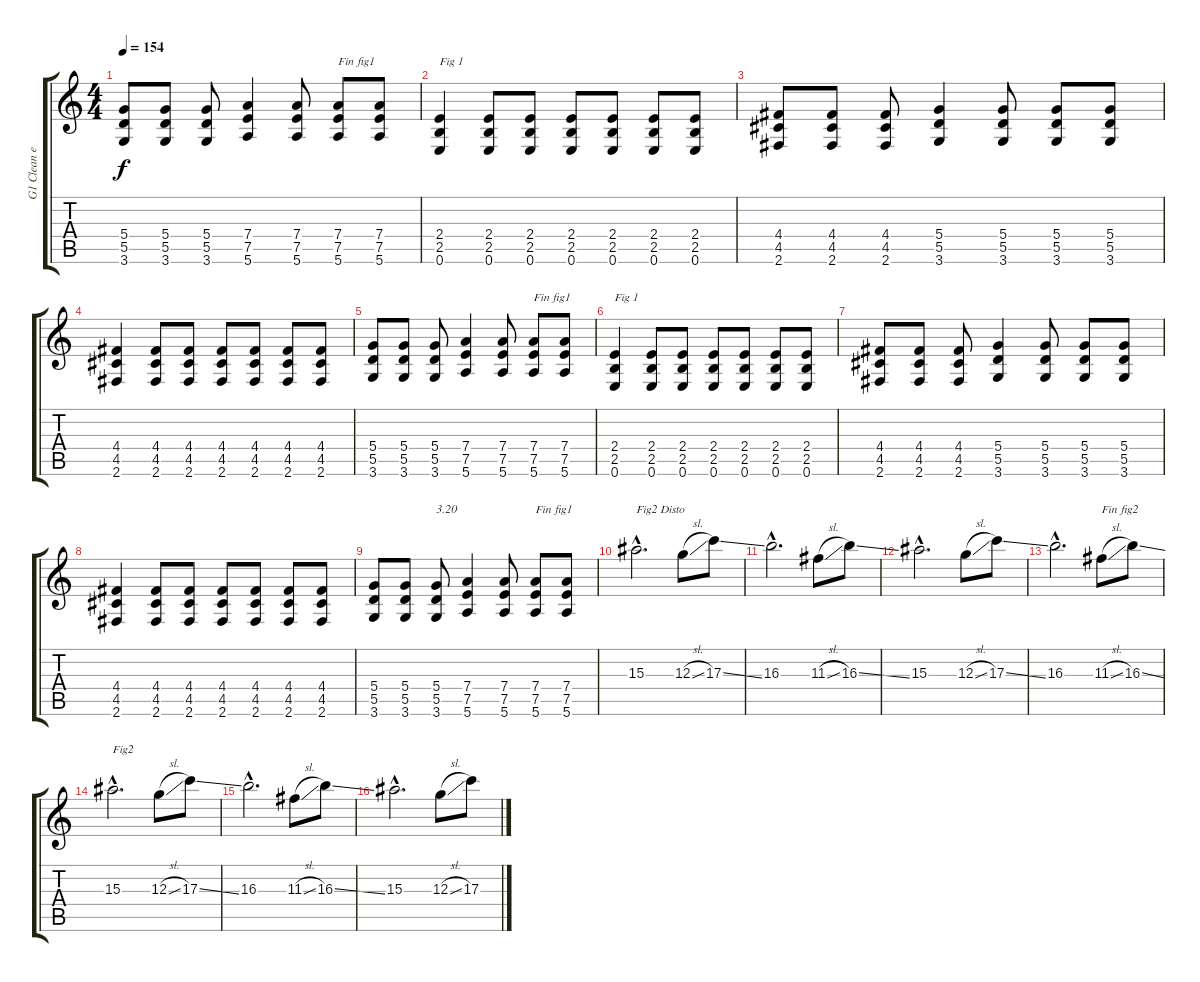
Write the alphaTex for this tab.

\track ("G1 Clean et Disto" "G1 Clean e") {instrument acousticguitarsteel}
\staff {score tabs}
\tuning (E4 B3 G3 D3 A2 E2) {hide}
\ts (4 4)
\tempo 154
\clef g2
\ks c
(5.4 5.5 3.6).8{dy f} (5.4 5.5 3.6).8 (5.4 5.5 3.6).8 (7.4 7.5 5.6).4 (7.4 7.5 5.6).8 (7.4 7.5 5.6).8{txt "Fin fig1"} (7.4 7.5 5.6).8 |
(2.4 2.5 0.6).4{txt "Fig 1"} (2.4 2.5 0.6).8 (2.4 2.5 0.6).8 (2.4 2.5 0.6).8 (2.4 2.5 0.6).8 (2.4 2.5 0.6).8 (2.4 2.5 0.6).8 |
(4.4 4.5 2.6).8 (4.4 4.5 2.6).8 (4.4 4.5 2.6).8 (5.4 5.5 3.6).4 (5.4 5.5 3.6).8 (5.4 5.5 3.6).8 (5.4 5.5 3.6).8 |
(4.4 4.5 2.6).4 (4.4 4.5 2.6).8 (4.4 4.5 2.6).8 (4.4 4.5 2.6).8 (4.4 4.5 2.6).8 (4.4 4.5 2.6).8 (4.4 4.5 2.6).8 |
(5.4 5.5 3.6).8 (5.4 5.5 3.6).8 (5.4 5.5 3.6).8 (7.4 7.5 5.6).4 (7.4 7.5 5.6).8 (7.4 7.5 5.6).8{txt "Fin fig1"} (7.4 7.5 5.6).8 |
(2.4 2.5 0.6).4{txt "Fig 1"} (2.4 2.5 0.6).8 (2.4 2.5 0.6).8 (2.4 2.5 0.6).8 (2.4 2.5 0.6).8 (2.4 2.5 0.6).8 (2.4 2.5 0.6).8 |
(4.4 4.5 2.6).8 (4.4 4.5 2.6).8 (4.4 4.5 2.6).8 (5.4 5.5 3.6).4 (5.4 5.5 3.6).8 (5.4 5.5 3.6).8 (5.4 5.5 3.6).8 |
(4.4 4.5 2.6).4 (4.4 4.5 2.6).8 (4.4 4.5 2.6).8 (4.4 4.5 2.6).8 (4.4 4.5 2.6).8 (4.4 4.5 2.6).8 (4.4 4.5 2.6).8 |
(5.4 5.5 3.6).8 (5.4 5.5 3.6).8 (5.4 5.5 3.6).8{txt "3.20"} (7.4 7.5 5.6).4 (7.4 7.5 5.6).8 (7.4 7.5 5.6).8{txt "Fin fig1"} (7.4 7.5 5.6).8 |
15.3{hac}.2{d txt "Fig2 Disto" instrument overdrivenguitar} 12.3{sl}.8 17.3{ss}.8 |
16.3{hac}.2{d} 11.3{sl}.8 16.3{ss}.8 |
15.3{hac}.2{d} 12.3{sl}.8 17.3{ss}.8 |
16.3{hac}.2{d} 11.3{sl}.8{txt "Fin fig2"} 16.3{ss}.8 |
15.3{hac}.2{d txt "Fig2"} 12.3{sl}.8 17.3{ss}.8 |
16.3{hac}.2{d} 11.3{sl}.8 16.3{ss}.8 |
15.3{hac}.2{d} 12.3{sl}.8 17.3{ss}.8
